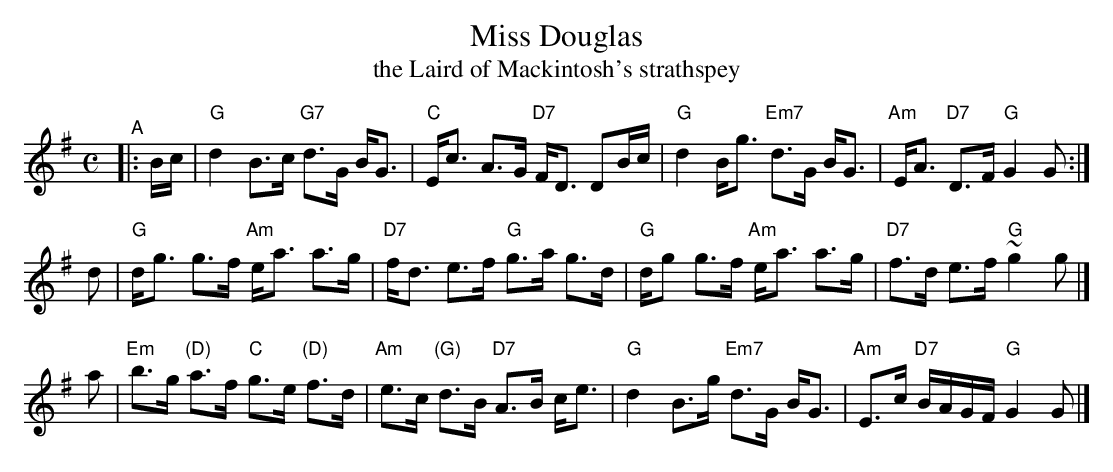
X:1
T: Miss Douglas
T: the Laird of Mackintosh's strathspey
M: C
L: 1/16
K: G
"^A"|: Bc \
| "G"d4 B3c "G7"d3G BG3 | "C"Ec3 A3G "D7"FD3 D2Bc \
| "G"d4 Bg3 "Em7"d3G BG3 | "Am"EA3 "D7"D3F "G"G4 G2 :|
d2 \
| "G"dg3 g3f "Am"ea3 a3g | "D7"fd3 e3f "G"g3a g3d \
| "G"dg2 g3f "Am"ea3 a3g | "D7"f3d e3f "G"~g4 g2 |]
a2 \
| "Em"b3g "(D)"a3f "C"g3e "(D)"f3d | "Am"e3c "(G)"d3B "D7"A3B ce3 \
| "G"d4 B3g "Em7"d3G BG3 | "Am"E3c "D7"BAGF "G"G4 G2 |]
